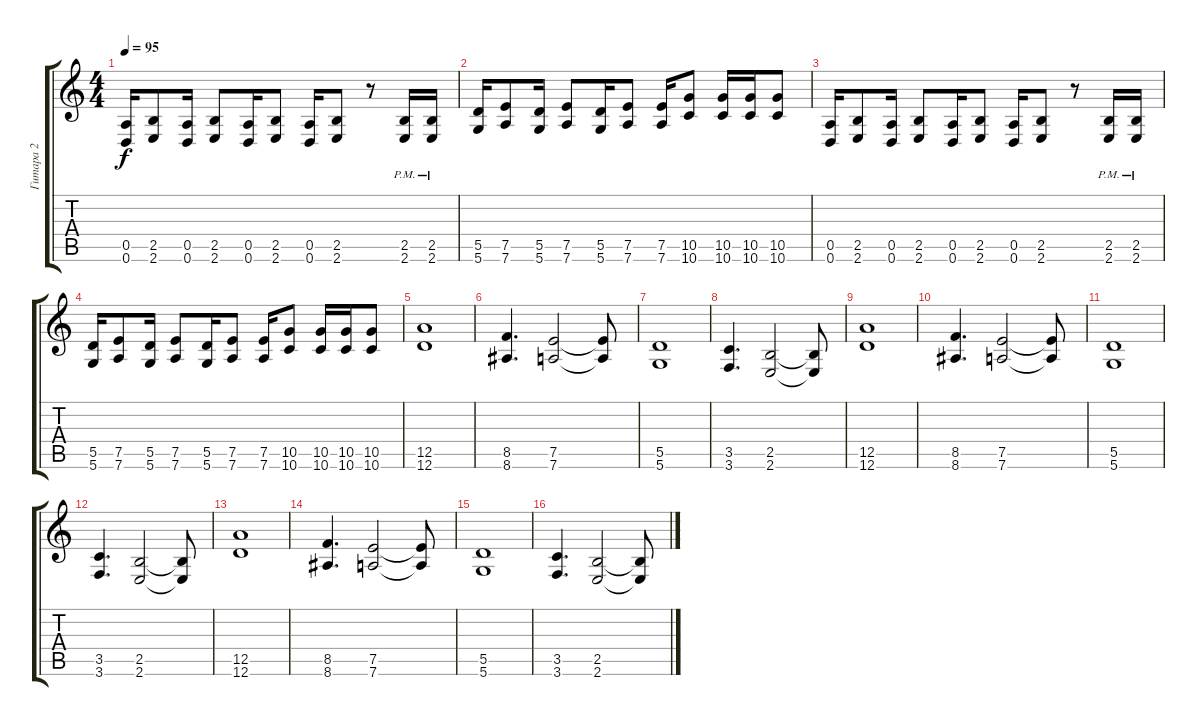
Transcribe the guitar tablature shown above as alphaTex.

\track ("Гитара 2" "Гитара 2") {instrument overdrivenguitar}
\staff {score tabs}
\tuning (E4 B3 G3 D3 A2 D2) {hide}
\ts (4 4)
\tempo 95
\clef g2
\ks c
(0.5 0.6).16{dy f} (2.5 2.6).8 (0.5 0.6).16 (2.5 2.6).8 (0.5 0.6).16 (2.5 2.6).8 (0.5 0.6).16 (2.5 2.6).8 r.8 (2.5{pm} 2.6{pm}).16 (2.5{pm} 2.6{pm}).16 |
(5.5 5.6).16 (7.5 7.6).8 (5.5 5.6).16 (7.5 7.6).8 (5.5 5.6).16 (7.5 7.6).8 (7.5 7.6).16 (10.5 10.6).8 (10.5 10.6).16 (10.5 10.6).16 (10.5 10.6).8 |
(0.5 0.6).16 (2.5 2.6).8 (0.5 0.6).16 (2.5 2.6).8 (0.5 0.6).16 (2.5 2.6).8 (0.5 0.6).16 (2.5 2.6).8 r.8 (2.5{pm} 2.6{pm}).16 (2.5{pm} 2.6{pm}).16 |
(5.5 5.6).16 (7.5 7.6).8 (5.5 5.6).16 (7.5 7.6).8 (5.5 5.6).16 (7.5 7.6).8 (7.5 7.6).16 (10.5 10.6).8 (10.5 10.6).16 (10.5 10.6).16 (10.5 10.6).8 |
(12.5 12.6).1 |
(8.5 8.6).4{d} (7.5 7.6).2 (7.5{t} 7.6{t}).8 |
(5.5 5.6).1 |
(3.5 3.6).4{d} (2.5 2.6).2 (2.5{t} 2.6{t}).8 |
(12.5 12.6).1 |
(8.5 8.6).4{d} (7.5 7.6).2 (7.5{t} 7.6{t}).8 |
(5.5 5.6).1 |
(3.5 3.6).4{d} (2.5 2.6).2 (2.5{t} 2.6{t}).8 |
(12.5 12.6).1 |
(8.5 8.6).4{d} (7.5 7.6).2 (7.5{t} 7.6{t}).8 |
(5.5 5.6).1 |
(3.5 3.6).4{d} (2.5 2.6).2 (2.5{t} 2.6{t}).8
